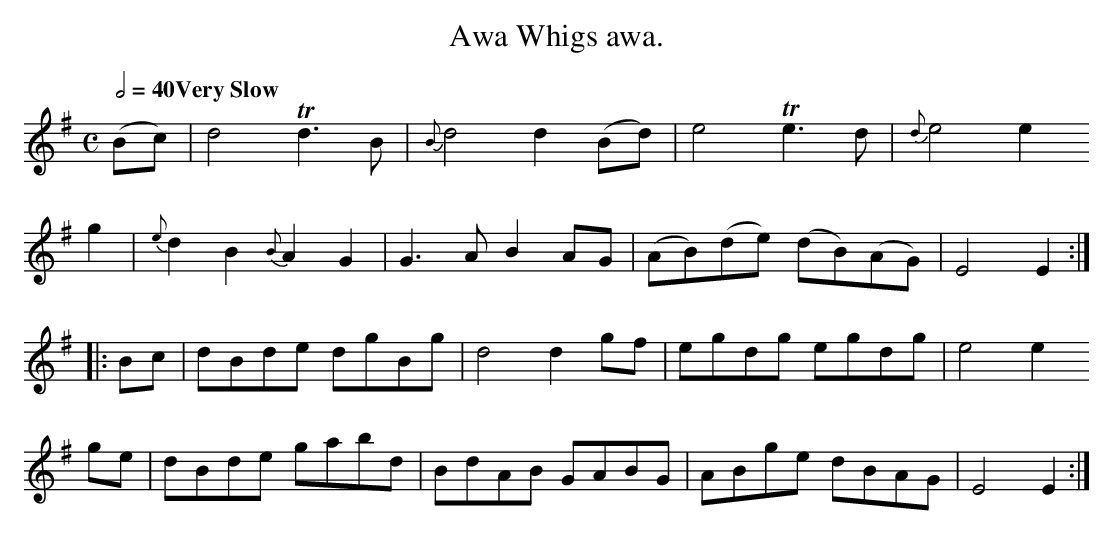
X:1
T:Awa Whigs awa.
M:C
L:1/8
Q:1/2=40 "Very Slow"
K:E Minor
(Bc)|    d4       Td3  B|{B}d4  d2(Bd)| e4      Te3   d |{d}e4 e2
 g2 |{e}d2B2 {B}A2G2|   G3A   B2 AG |(AB)(de) (dB)(AG)|    E4 E2::
 Bc |    dBde      dgBg |   d4    d2 gf | egdg     egdg   |    e4 e2
 ge |    dBde      gabd |   BdAB  GABG  | ABge     dBAG   |    E4 E2:|
